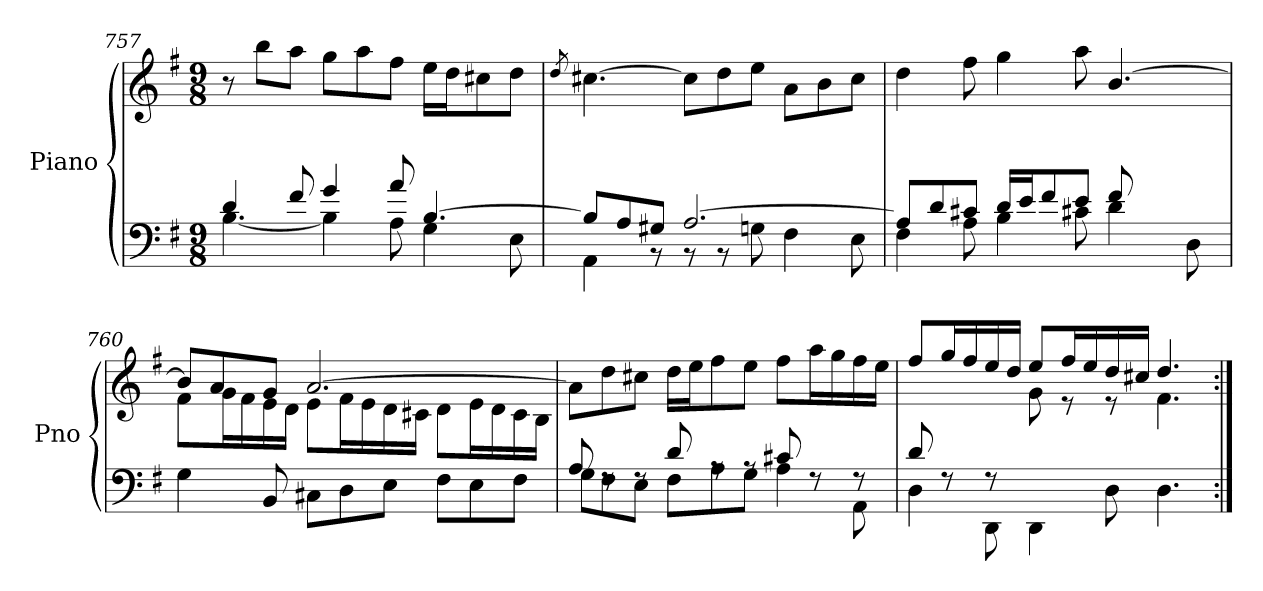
**kern	**kern
*part1	*part1
*staff2	*staff1
*I"Piano	*
*I'Pno	*
!!LO:LB:g=z
*clefF4	*clefG2
*k[f#]	*k[f#]
*M9/8	*M9/8
=757	=757
*^	*
4d/	[4.B\	8r
.	.	8bb\L
8f#/	.	8aa\J
4g/	4B\]	8gg\L
.	.	8aa\
8a/	8A\	8ff#\J
[4.B/	4G\	16ee\LL
.	.	16dd\J
.	.	8cc#X\
.	8E\	8dd\J
=758	=758	=758
.	.	8qdd/
8B/L]	4AA\	[4.cc#X\
8A/	.	.
8G#X/J	8r	.
[2.A/	8r	8cc#\L]
.	8r	8dd\
.	8Gn\	8ee\J
.	4F#\	8a\L
.	.	8b\
.	8E\	8cc#\J
=759	=759	=759
*	*^	*^
2.ryy	8A/L]	4F#\	4dd\	2..ryy
.	8d/	.	.	.
.	8c#X/J	8A\	8ff#\	.
.	16d/LL	4B\	4gg\	.
.	16e/J	.	.	.
.	8f#/	.	.	.
.	8e/J	8c#X\	8aa\	.
8f#/L	8ryy	4d\	[4.b/	.
4ryy	8ryy	.	.	16a\L
.	.	.	.	16g\
.	8ryy	8D\	.	16f#\
.	.	.	.	16e\JJ
*v	*v	*v	*	*
!!LO:LB:g=z	!!
=760	=760	=760
4G\	8b/L]	8f#\L
.	8a/	16g\L
.	.	16f#\
8BB/	8g/J	16e\
.	.	16d\JJ
8C#X\L	[2.a/	8e\L
8D\	.	16f#\L
.	.	16e\
8E\J	.	16d\
.	.	16c#X\JJ
8F#\L	.	8d\L
8E\	.	16e\L
.	.	16d\
8F#\J	.	16c#\
.	.	16B\JJ
*	*v	*v
=761	=761
*^	*
8A/	8G\L	8a\L]
8rF	8F#\	8dd\
8rF	8E\J	8cc#X\J
8d/	8F#\L	16dd\LL
.	.	16ee\J
8rA	8A\	8ff#\
8rA	8G\J	8ee\J
8c#X/	4A\	8ff#\L
8rF	.	16aa\L
.	.	16gg\
8rF	8AA\	16ff#\
.	.	16ee\JJ
=762	=762	=762
*	*	*^
8d/	4D\	8ff#/L	4.ryy
8rF	.	16gg/L	.
.	.	16ff#/	.
8rF	8DD\	16ee/	.
.	.	16dd/JJ	.
4ryy	4DD\	8ee/L	8g\
.	.	16ff#/L	8r
.	.	16ee/	.
2ryy	8D\	16dd/	8r
.	.	16cc#X/JJ	.
.	4.D\	4.dd/	4.f#\
*v	*v	*	*
*	*v	*v
=:|!	=:|!
*-	*-
